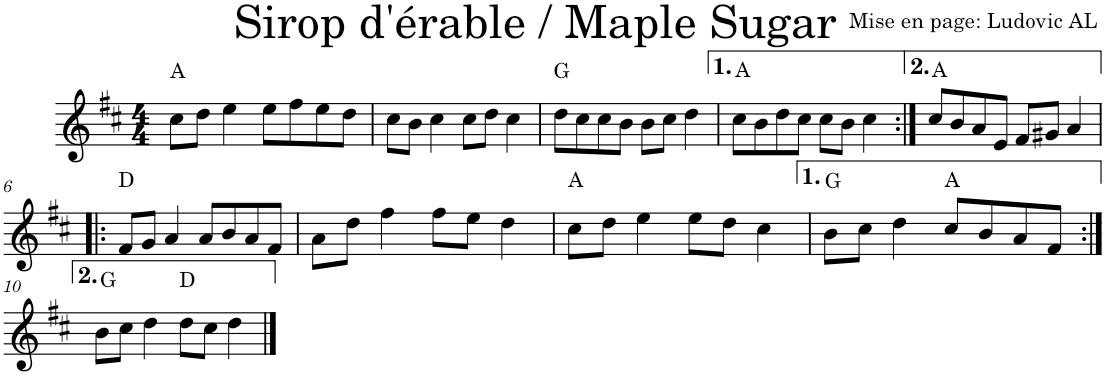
**kern	**harte
*part1	*part1
*staff1	*
*I"Violon	*
*I'Vln.	*
*clefG2	*
*k[f#c#]	*
*M4/4	*
=1	=1
8cc#\L	A:maj
8dd\J	.
4ee\	.
8ee\L	.
8ff#\	.
8ee\	.
8dd\J	.
=2	=2
8cc#\L	.
8b\J	.
4cc#\	.
8cc#\L	.
8dd\J	.
4cc#\	.
=3	=3
8dd\L	G:maj
8cc#\	.
8cc#\	.
8b\J	.
8b\L	.
8cc#\J	.
4dd\	.
=4	=4
8cc#\L	A:maj
8b\	.
8dd\	.
8cc#\J	.
8cc#\L	.
8b\J	.
4cc#\	.
=5:|!	=5:|!
8cc#/L	A:maj
8b/	.
8a/	.
8e/J	.
8f#/L	.
8g#X/J	.
4a/	.
!!LO:LB:g=z
=6!|:	=6!|:
*k[f#c#]	*
8f#/L	D:maj
8g/J	.
4a/	.
8a/L	.
8b/	.
8a/	.
8f#/J	.
=7	=7
8a\L	.
8dd\J	.
4ff#\	.
8ff#\L	.
8ee\J	.
4dd\	.
=8	=8
8cc#\L	A:maj
8dd\J	.
4ee\	.
8ee\L	.
8dd\J	.
4cc#\	.
=9	=9
8b\L	G:maj
8cc#\J	.
4dd\	.
8cc#/L	A:maj
8b/	.
8a/	.
8f#/J	.
!!LO:LB:g=z
=10:|!	=10:|!
8b\L	G:maj
8cc#\J	.
4dd\	.
8dd\L	D:maj
8cc#\J	.
4dd\	.
==	==
*-	*-
